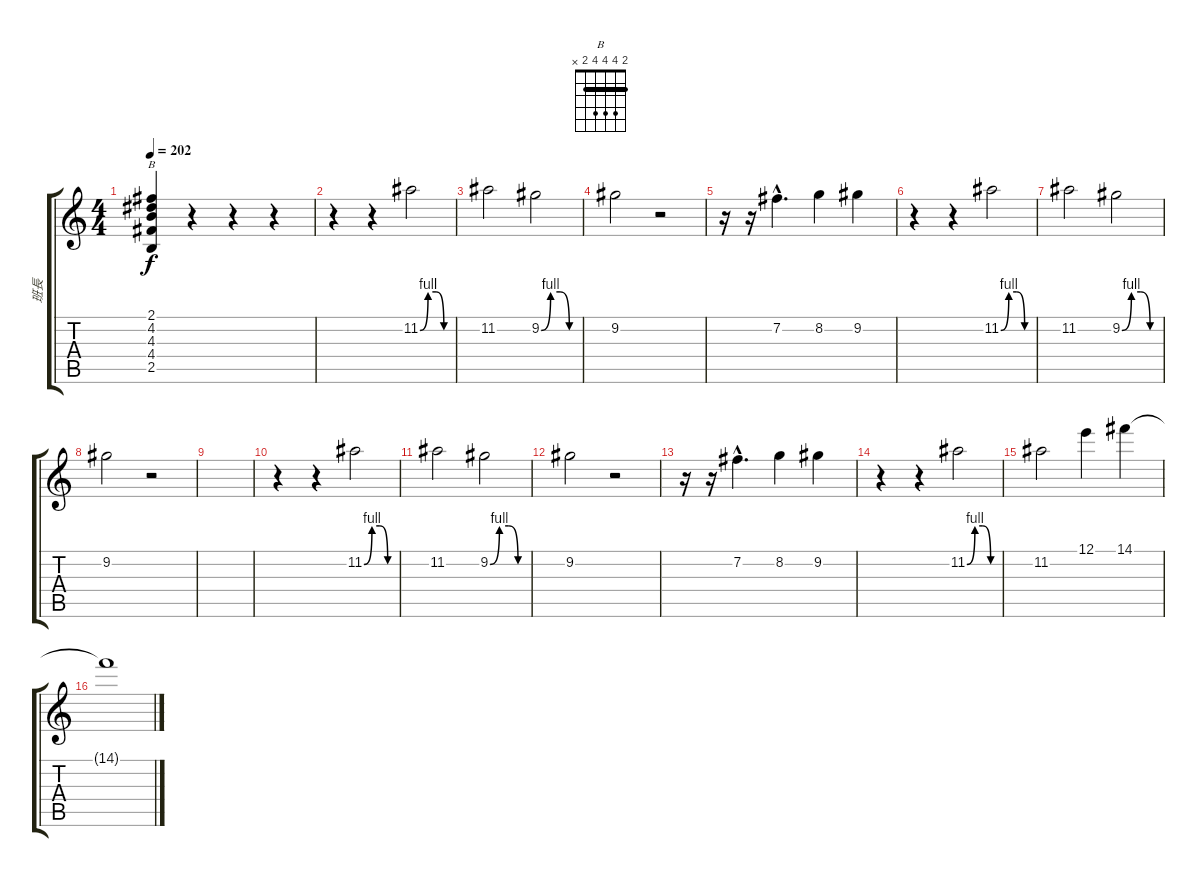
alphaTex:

\track ("班長" "班長") {instrument distortionguitar}
\staff {score tabs}
\tuning (E4 B3 G3 D3 A2 E2) {hide}
\chord ("B" 2 4 4 4 2 x) {barre 2}
\ts (4 4)
\tempo 202
\clef g2
\ks c
(2.1 4.2 4.3 4.4 2.5).4{ch "B" dy f} r.4 r.4 r.4 |
r.4 r.4 11.2{be (custom 0 0 15 4 30 4 45 0 60 0)}.2 |
11.2.2 9.2{be (custom 0 0 15 4 30 4 45 0 60 0)}.2 |
9.2.2 r.2 |
r.16 r.16 7.2{hac}.4{d} 8.2.4 9.2.4 |
r.4 r.4 11.2{be (custom 0 0 15 4 30 4 45 0 60 0)}.2 |
11.2.2 9.2{be (custom 0 0 15 4 30 4 45 0 60 0)}.2 |
9.2.2 r.2 |
|
r.4 r.4 11.2{be (custom 0 0 15 4 30 4 45 0 60 0)}.2 |
11.2.2 9.2{be (custom 0 0 15 4 30 4 45 0 60 0)}.2 |
9.2.2 r.2 |
r.16 r.16 7.2{hac}.4{d} 8.2.4 9.2.4 |
r.4 r.4 11.2{be (custom 0 0 15 4 30 4 45 0 60 0)}.2 |
11.2.2 12.1.4 14.1.4 |
14.1{t}.1
